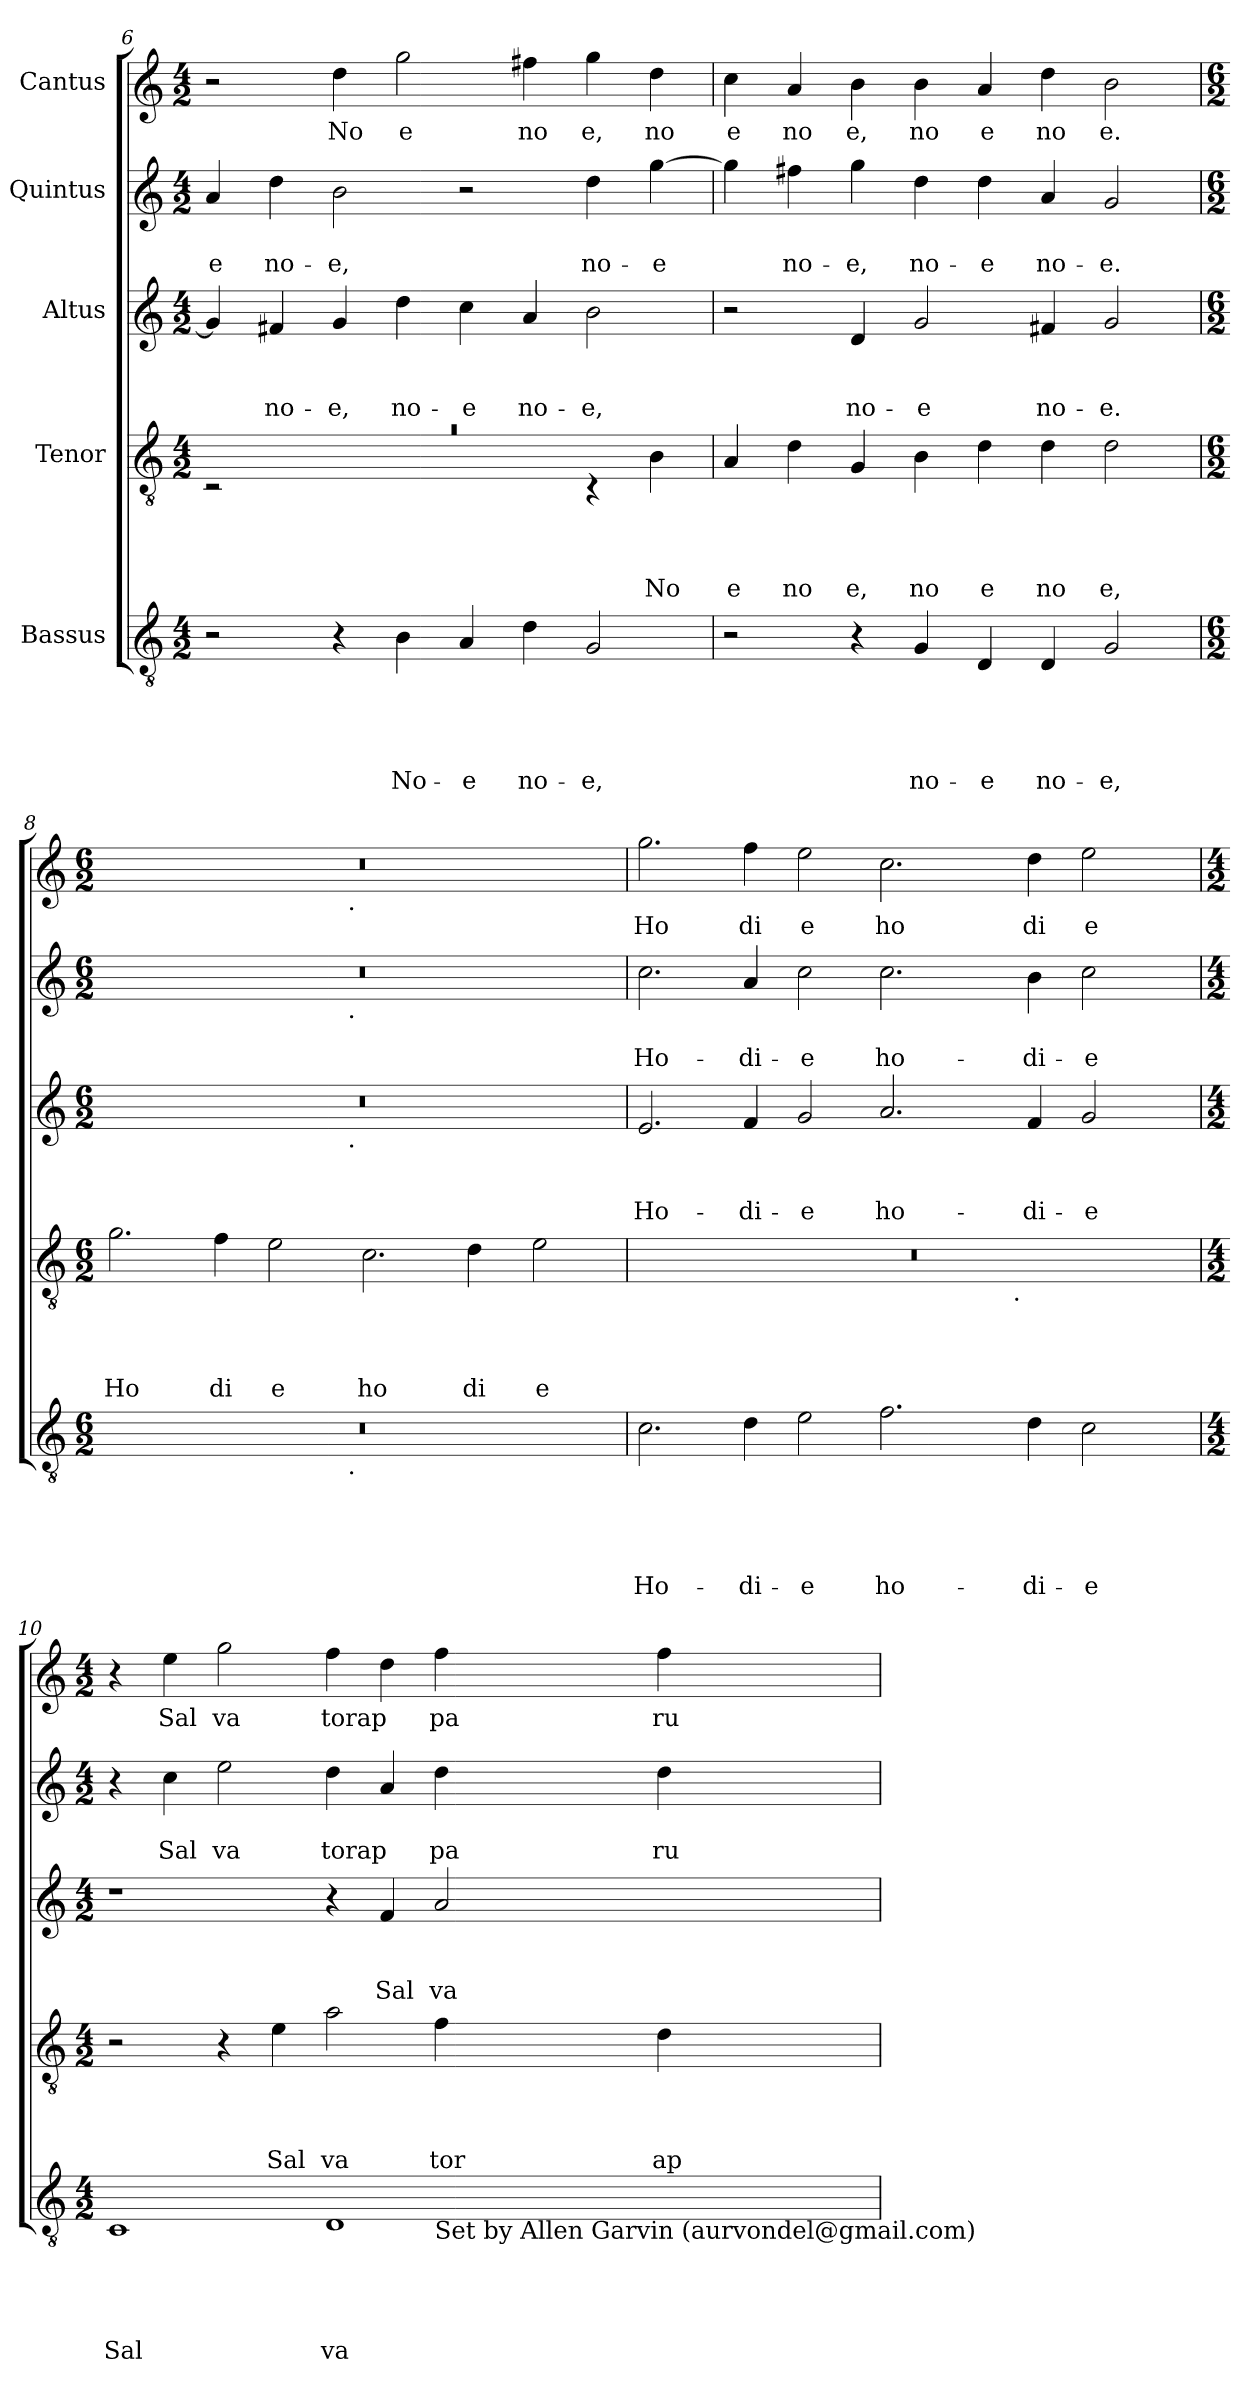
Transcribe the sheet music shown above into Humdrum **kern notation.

**kern	**text	**text	**text	**text	**text	**kern	**text	**text	**text	**text	**kern	**text	**text	**text	**kern	**text	**text	**kern	**text
*part5	*part5	*part5	*part5	*part5	*part5	*part4	*part4	*part4	*part4	*part4	*part3	*part3	*part3	*part3	*part2	*part2	*part2	*part1	*part1
*staff5	*staff5	*staff5	*staff5	*staff5	*staff5	*staff4	*staff4	*staff4	*staff4	*staff4	*staff3	*staff3	*staff3	*staff3	*staff2	*staff2	*staff2	*staff1	*staff1
*I"Bassus	*	*	*	*	*	*I"Tenor	*	*	*	*	*I"Altus	*	*	*	*I"Quintus	*	*	*I"Cantus	*
*clefGv2	*	*	*	*	*	*clefGv2	*	*	*	*	*clefG2	*	*	*	*clefG2	*	*	*clefG2	*
*k[]	*	*	*	*	*	*k[]	*	*	*	*	*k[]	*	*	*	*k[]	*	*	*k[]	*
*C:	*	*	*	*	*	*C:	*	*	*	*	*C:	*	*	*	*C:	*	*	*C:	*
*M4/2	*	*	*	*	*	*M4/2	*	*	*	*	*M4/2	*	*	*	*M4/2	*	*	*M4/2	*
=6	=6	=6	=6	=6	=6	=6	=6	=6	=6	=6	=6	=6	=6	=6	=6	=6	=6	=6	=6
!	!	!	!	!	!	!LO:N:vis=1	!	!	!	!	!	!	!	!	!	!	!LO:LY:b	!	!
*	*	*	*	*	*	*^	*	*	*	*	*	*	*	*	*	*	*	*	*
2r	.	.	.	.	.	0ra	2rC	.	.	.	.	4g/]	.	.	.	4a/	.	-e	2r	.
!	!	!	!	!	!	!	!	!	!	!	!	!	!	!	!LO:LY:b	!	!	!LO:LY:b	!	!
.	.	.	.	.	.	.	.	.	.	.	.	4f#X/	.	.	no-	4dd\	.	no-	.	.
!	!	!	!	!	!	!	!	!	!	!	!	!	!	!	!LO:LY:b	!	!	!LO:LY:b	!	!LO:LY:b
4r	.	.	.	.	.	.	1ryy	.	.	.	.	4g/	.	.	-e,	2b\	.	-e,	4dd\	No
!	!	!	!	!	!LO:LY:b	!	!	!	!	!	!	!	!	!	!LO:LY:b	!	!	!	!	!LO:LY:b
4B\	.	.	.	.	No-	.	.	.	.	.	.	4dd\	.	.	no-	.	.	.	2gg\	e
!	!	!	!	!	!LO:LY:b	!	!	!	!	!	!	!	!	!	!LO:LY:b	!	!	!	!	!
4A/	.	.	.	.	-e	.	.	.	.	.	.	4cc\	.	.	-e	2r	.	.	.	.
!	!	!	!	!	!LO:LY:b	!	!	!	!	!	!	!	!	!	!LO:LY:b	!	!	!	!	!LO:LY:b
4d\	.	.	.	.	no-	.	.	.	.	.	.	4a/	.	.	no-	.	.	.	4ff#X\	no
!	!	!	!	!	!LO:LY:b	!	!	!	!	!	!	!	!	!	!LO:LY:b	!	!	!LO:LY:b	!	!LO:LY:b
2G/	.	.	.	.	-e,	.	4rC	.	.	.	.	2b\	.	.	-e,	4dd\	.	no-	4gg\	e,
!	!	!	!	!	!	!	!	!	!	!	!LO:LY:b	!	!	!	!	!	!	!LO:LY:b	!	!LO:LY:b
.	.	.	.	.	.	.	4B\	.	.	.	No	.	.	.	.	[>4gg\	.	-e	4dd\	no
=7	=7	=7	=7	=7	=7	=7	=7	=7	=7	=7	=7	=7	=7	=7	=7	=7	=7	=7	=7	=7
!	!	!	!	!	!	!	!	!	!	!	!LO:LY:b	!	!	!	!	!	!	!	!	!LO:LY:b
*	*	*	*	*	*	*v	*v	*	*	*	*	*	*	*	*	*	*	*	*	*
2r	.	.	.	.	.	4A/	.	.	.	e	2r	.	.	.	4gg\]	.	.	4cc\	e
!	!	!	!	!	!	!	!	!	!	!LO:LY:b	!	!	!	!	!	!	!LO:LY:b	!	!LO:LY:b
.	.	.	.	.	.	4d\	.	.	.	no	.	.	.	.	4ff#X\	.	no-	4a/	no
!	!	!	!	!	!	!	!	!	!	!LO:LY:b	!	!	!	!LO:LY:b	!	!	!LO:LY:b	!	!LO:LY:b
4r	.	.	.	.	.	4G/	.	.	.	e,	4d/	.	.	no-	4gg\	.	-e,	4b\	e,
!	!	!	!	!	!LO:LY:b	!	!	!	!	!LO:LY:b	!	!	!	!LO:LY:b	!	!	!LO:LY:b	!	!LO:LY:b
4G/	.	.	.	.	no-	4B\	.	.	.	no	2g/	.	.	-e	4dd\	.	no-	4b\	no
!	!	!	!	!	!LO:LY:b	!	!	!	!	!LO:LY:b	!	!	!	!	!	!	!LO:LY:b	!	!LO:LY:b
4D/	.	.	.	.	-e	4d\	.	.	.	e	.	.	.	.	4dd\	.	-e	4a/	e
!	!	!	!	!	!LO:LY:b	!	!	!	!	!LO:LY:b	!	!	!	!LO:LY:b	!	!	!LO:LY:b	!	!LO:LY:b
4D/	.	.	.	.	no-	4d\	.	.	.	no	4f#X/	.	.	no-	4a/	.	no-	4dd\	no
!	!	!	!	!	!LO:LY:b	!	!	!	!	!LO:LY:b	!	!	!	!LO:LY:b	!	!	!LO:LY:b	!	!LO:LY:b
2G/	.	.	.	.	-e,	2d\	.	.	.	e,	2g/	.	.	-e.	2g/	.	-e.	2b\	e.
=8	=8	=8	=8	=8	=8	=8	=8	=8	=8	=8	=8	=8	=8	=8	=8	=8	=8	=8	=8
*M6/2	*	*	*	*	*	*M6/2	*	*	*	*	*M6/2	*	*	*	*M6/2	*	*	*M6/2	*
!	!	!	!	!	!	!	!	!	!	!LO:LY:b	!	!	!	!	!	!	!	!	!
*^	*	*	*	*	*	*	*	*	*	*	*^	*	*	*	*^	*	*	*^	*
0.r	1ryy	.	.	.	.	.	2.g\	.	.	.	Ho	0.r	1ryy	.	.	.	0.r	1ryy	.	.	0.r	1ryy	.
!	!	!	!	!	!	!	!	!	!	!	!LO:LY:b	!	!	!	!	!	!	!	!	!	!	!	!
.	.	.	.	.	.	.	4f\	.	.	.	di	.	.	.	.	.	.	.	.	.	.	.	.
!	!	!	!	!	!	!	!	!	!	!	!LO:LY:b	!	!	!	!	!	!	!	!	!	!	!	!
.	4...ryy	.	.	.	.	.	2e\	.	.	.	e	.	4...ryy	.	.	.	.	4...ryy	.	.	.	4...ryy	.
!	!	!	!	!	!	!	!	!	!	!	!	!	!	!	!	!	!	!	!	!	!	!LO:TX:b:t=.	!
!	!	!	!	!	!	!	!	!	!	!	!	!	!	!	!	!	!	!LO:TX:b:t=.	!	!	!	!	!
!	!	!	!	!	!	!	!	!	!	!	!	!	!LO:TX:b:t=.	!	!	!	!	!	!	!	!	!	!
!	!LO:TX:b:t=.	!	!	!	!	!	!	!	!	!	!	!	!	!	!	!	!	!	!	!	!	!	!
.	1ryy	.	.	.	.	.	.	.	.	.	.	.	1ryy	.	.	.	.	1ryy	.	.	.	1ryy	.
!	!	!	!	!	!	!	!	!	!	!	!LO:LY:b	!	!	!	!	!	!	!	!	!	!	!	!
.	.	.	.	.	.	.	2.c\	.	.	.	ho	.	.	.	.	.	.	.	.	.	.	.	.
!	!	!	!	!	!	!	!	!	!	!	!LO:LY:b	!	!	!	!	!	!	!	!	!	!	!	!
.	.	.	.	.	.	.	4d\	.	.	.	di	.	.	.	.	.	.	.	.	.	.	.	.
.	2ryy	.	.	.	.	.	.	.	.	.	.	.	2ryy	.	.	.	.	2ryy	.	.	.	2ryy	.
!	!	!	!	!	!	!	!	!	!	!	!LO:LY:b	!	!	!	!	!	!	!	!	!	!	!	!
.	.	.	.	.	.	.	2e\	.	.	.	e	.	.	.	.	.	.	.	.	.	.	.	.
.	32ryy	.	.	.	.	.	.	.	.	.	.	.	32ryy	.	.	.	.	32ryy	.	.	.	32ryy	.
=9	=9	=9	=9	=9	=9	=9	=9	=9	=9	=9	=9	=9	=9	=9	=9	=9	=9	=9	=9	=9	=9	=9	=9
!	!	!	!	!	!	!LO:LY:b	!	!	!	!	!	!	!	!	!	!LO:LY:b	!	!	!	!LO:LY:b	!	!	!LO:LY:b
*	*	*	*	*	*	*	*	*	*	*	*	*v	*v	*	*	*	*	*	*	*	*v	*v	*
*v	*v	*	*	*	*	*	*^	*	*	*	*	*	*	*	*	*v	*v	*	*	*	*
2.c\	.	.	.	.	Ho-	0.r	1ryy	.	.	.	.	2.e/	.	.	Ho-	2.cc\	.	Ho-	2.gg\	Ho
!	!	!	!	!	!LO:LY:b	!	!	!	!	!	!	!	!	!	!LO:LY:b	!	!	!LO:LY:b	!	!LO:LY:b
4d\	.	.	.	.	-di-	.	.	.	.	.	.	4f/	.	.	-di-	4a/	.	-di-	4ff\	di
!	!	!	!	!	!LO:LY:b	!	!	!	!	!	!	!	!	!	!LO:LY:b	!	!	!LO:LY:b	!	!LO:LY:b
2e\	.	.	.	.	-e	.	1ryy	.	.	.	.	2g/	.	.	-e	2cc\	.	-e	2ee\	e
!	!	!	!	!	!LO:LY:b	!	!	!	!	!	!	!	!	!	!LO:LY:b	!	!	!LO:LY:b	!	!LO:LY:b
2.f\	.	.	.	.	ho-	.	.	.	.	.	.	2.a/	.	.	ho-	2.cc\	.	ho-	2.cc\	ho
.	.	.	.	.	.	.	8..ryy	.	.	.	.	.	.	.	.	.	.	.	.	.
!	!	!	!	!	!	!	!LO:TX:b:t=.	!	!	!	!	!	!	!	!	!	!	!	!	!
.	.	.	.	.	.	.	2ryy	.	.	.	.	.	.	.	.	.	.	.	.	.
!	!	!	!	!	!LO:LY:b	!	!	!	!	!	!	!	!	!	!LO:LY:b	!	!	!LO:LY:b	!	!LO:LY:b
4d\	.	.	.	.	-di-	.	.	.	.	.	.	4f/	.	.	-di-	4b\	.	-di-	4dd\	di
!	!	!	!	!	!LO:LY:b	!	!	!	!	!	!	!	!	!	!LO:LY:b	!	!	!LO:LY:b	!	!LO:LY:b
2c\	.	.	.	.	-e	.	.	.	.	.	.	2g/	.	.	-e	2cc\	.	-e	2ee\	e
.	.	.	.	.	.	.	4ryy	.	.	.	.	.	.	.	.	.	.	.	.	.
.	.	.	.	.	.	.	32ryy	.	.	.	.	.	.	.	.	.	.	.	.	.
*	*	*	*	*	*	*v	*v	*	*	*	*	*	*	*	*	*	*	*	*	*
!!LO:LB:g=z
=10	=10	=10	=10	=10	=10	=10	=10	=10	=10	=10	=10	=10	=10	=10	=10	=10	=10	=10	=10
*M4/2	*	*	*	*	*	*M4/2	*	*	*	*	*M4/2	*	*	*	*M4/2	*	*	*M4/2	*
*	*	*	*	*	*	*^	*	*	*	*	*	*	*	*	*	*	*	*	*
!	!	!	!	!	!LO:LY:b	!	!	!	!	!	!	!	!	!	!	!	!	!	!	!
*^	*	*	*	*	*	*v	*v	*	*	*	*	*	*	*	*	*	*	*	*	*
1C	1.ryy	.	.	.	.	Sal	2r	.	.	.	.	1r	.	.	.	4r	.	.	4r	.
!	!	!	!	!	!	!	!	!	!	!	!	!	!	!	!	!	!	!LO:LY:b	!	!LO:LY:b
.	.	.	.	.	.	.	.	.	.	.	.	.	.	.	.	4cc\	.	Sal	4ee\	Sal
!	!	!	!	!	!	!	!	!	!	!	!	!	!	!	!	!	!	!LO:LY:b	!	!LO:LY:b
.	.	.	.	.	.	.	4r	.	.	.	.	.	.	.	.	2ee\	.	va	2gg\	va
!	!	!	!	!	!	!	!	!	!	!	!LO:LY:b	!	!	!	!	!	!	!	!	!
.	.	.	.	.	.	.	4e\	.	.	.	Sal	.	.	.	.	.	.	.	.	.
!	!	!	!	!	!	!LO:LY:b	!	!	!	!	!LO:LY:b	!	!	!	!	!	!	!LO:LY:b	!	!LO:LY:b
1D	.	.	.	.	.	va	2a\	.	.	.	va	4r	.	.	.	4dd\	.	torap	4ff\	torap
!	!	!	!	!	!	!	!	!	!	!	!	!	!	!	!LO:LY:b	!	!	!	!	!
.	.	.	.	.	.	.	.	.	.	.	.	4f/	.	.	Sal	4a/	.	.	4dd\	.
!	!LO:TX:b:t=Set by Allen Garvin (aurvondel@gmail.com)	!	!	!	!	!	!	!	!	!	!	!	!	!	!	!	!	!	!	!
!	!	!	!	!	!	!	!	!	!	!	!LO:LY:b	!	!	!	!LO:LY:b	!	!	!LO:LY:b	!	!LO:LY:b
.	2ryy	.	.	.	.	.	4f\	.	.	.	tor	2a/	.	.	va	4dd\	.	pa	4ff\	pa
!	!	!	!	!	!	!	!	!	!	!	!LO:LY:b	!	!	!	!	!	!	!LO:LY:b	!	!LO:LY:b
.	.	.	.	.	.	.	4d\	.	.	.	ap	.	.	.	.	4dd\	.	ru	4ff\	ru
*v	*v	*	*	*	*	*	*	*	*	*	*	*	*	*	*	*	*	*	*	*
=	=	=	=	=	=	=	=	=	=	=	=	=	=	=	=	=	=	=	=
*-	*-	*-	*-	*-	*-	*-	*-	*-	*-	*-	*-	*-	*-	*-	*-	*-	*-	*-	*-
